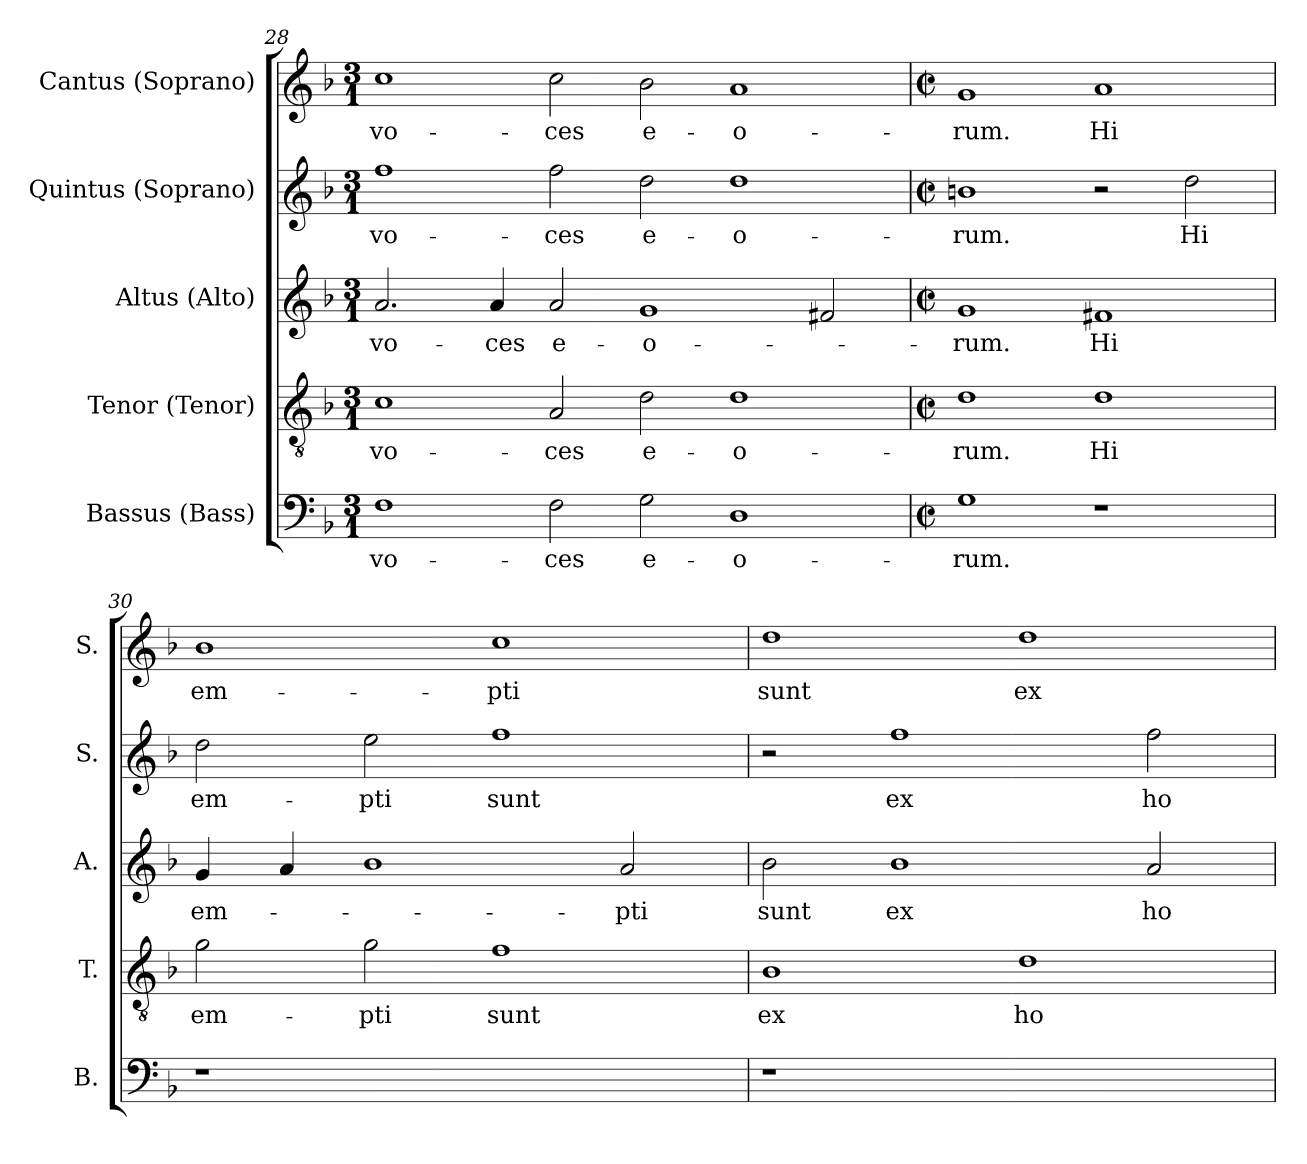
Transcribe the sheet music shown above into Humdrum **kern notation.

**kern	**text	**kern	**text	**kern	**text	**kern	**text	**kern	**text
*part5	*part5	*part4	*part4	*part3	*part3	*part2	*part2	*part1	*part1
*staff5	*staff5	*staff4	*staff4	*staff3	*staff3	*staff2	*staff2	*staff1	*staff1
*I"Bassus (Bass)	*	*I"Tenor (Tenor)	*	*I"Altus (Alto)	*	*I"Quintus (Soprano)	*	*I"Cantus (Soprano)	*
*I'B.	*	*I'T.	*	*I'A.	*	*I'S.	*	*I'S.	*
*clefF4	*	*clefGv2	*	*clefG2	*	*clefG2	*	*clefG2	*
*	*	*ITrd7c12	*	*	*	*	*	*	*
*k[b-]	*	*k[b-]	*	*k[b-]	*	*k[b-]	*	*k[b-]	*
*F:	*	*F:	*	*F:	*	*F:	*	*F:	*
*M3/1	*	*M3/1	*	*M3/1	*	*M3/1	*	*M3/1	*
=28	=28	=28	=28	=28	=28	=28	=28	=28	=28
!	!LO:LY:b:color=#000000	!	!	!	!	!	!	!	!
!	!	!	!LO:LY:b:color=#000000	!	!	!	!	!	!
!	!	!	!	!	!LO:LY:b:color=#000000	!	!	!	!
!	!	!	!	!	!	!	!LO:LY:b:color=#000000	!	!
!	!	!	!	!	!	!	!	!	!LO:LY:b:color=#000000
1Fi	vo-	1Ci	vo-	2.ai/	vo-	1ffi	vo-	1cci	vo-
!	!	!	!	!	!LO:LY:b:color=#000000	!	!	!	!
.	.	.	.	4ai/	-ces	.	.	.	.
!	!LO:LY:b:color=#000000	!	!	!	!	!	!	!	!
!	!	!	!LO:LY:b:color=#000000	!	!	!	!	!	!
!	!	!	!	!	!LO:LY:b:color=#000000	!	!	!	!
!	!	!	!	!	!	!	!LO:LY:b:color=#000000	!	!
!	!	!	!	!	!	!	!	!	!LO:LY:b:color=#000000
2Fi\	-ces	2AAi/	-ces	2ai/	e-	2ffi\	-ces	2cci\	-ces
!	!LO:LY:b:color=#000000	!	!	!	!	!	!	!	!
!	!	!	!LO:LY:b:color=#000000	!	!	!	!	!	!
!	!	!	!	!	!LO:LY:b:color=#000000	!	!	!	!
!	!	!	!	!	!	!	!LO:LY:b:color=#000000	!	!
!	!	!	!	!	!	!	!	!	!LO:LY:b:color=#000000
2Gi\	e-	2Di\	e-	1gi	-o-	2ddi\	e-	2b-i\	e-
!	!LO:LY:b:color=#000000	!	!	!	!	!	!	!	!
!	!	!	!LO:LY:b:color=#000000	!	!	!	!	!	!
!	!	!	!	!	!	!	!LO:LY:b:color=#000000	!	!
!	!	!	!	!	!	!	!	!	!LO:LY:b:color=#000000
1Di	-o-	1Di	-o-	.	.	1ddi	-o-	1ai	-o-
.	.	.	.	2f#Xi/	.	.	.	.	.
!!LO:LB:g=z
=29	=29	=29	=29	=29	=29	=29	=29	=29	=29
*M2/2	*	*M2/2	*	*M2/2	*	*M2/2	*	*M2/2	*
*met(c|)	*	*met(c|)	*	*met(c|)	*	*met(c|)	*	*met(c|)	*
!	!LO:LY:b:color=#000000	!	!	!	!	!	!	!	!
!	!	!	!LO:LY:b:color=#000000	!	!	!	!	!	!
!	!	!	!	!	!LO:LY:b:color=#000000	!	!	!	!
!	!	!	!	!	!	!	!LO:LY:b:color=#000000	!	!
!	!	!	!	!	!	!	!	!	!LO:LY:b:color=#000000
1Gi	-rum.	1Di	-rum.	1gi	-rum.	1bni	-rum.	1gi	-rum.
!	!	!	!LO:LY:b:color=#000000	!	!	!	!	!	!
!	!	!	!	!	!LO:LY:b:color=#000000	!	!	!	!
!	!	!	!	!	!	!	!	!	!LO:LY:b:color=#000000
1r	.	1Di	Hi	1f#Xi	Hi	2r	.	1ai	Hi
!	!	!	!	!	!	!	!LO:LY:b:color=#000000	!	!
.	.	.	.	.	.	2ddi\	Hi	.	.
=30	=30	=30	=30	=30	=30	=30	=30	=30	=30
!LO:N:vis=1	!	!	!	!	!	!	!	!	!
!	!	!	!LO:LY:b:color=#000000	!	!	!	!	!	!
!	!	!	!	!	!LO:LY:b:color=#000000	!	!	!	!
!	!	!	!	!	!	!	!LO:LY:b:color=#000000	!	!
!	!	!	!	!	!	!	!	!	!LO:LY:b:color=#000000
1r	.	2Gi\	em-	4gi/	em-	2ddi\	em-	1b-i	em-
.	.	.	.	4ai/	.	.	.	.	.
!	!	!	!LO:LY:b:color=#000000	!	!	!	!	!	!
!	!	!	!	!	!	!	!LO:LY:b:color=#000000	!	!
.	.	2Gi\	-pti	1b-i	.	2eei\	-pti	.	.
!	!	!	!LO:LY:b:color=#000000	!	!	!	!	!	!
!	!	!	!	!	!	!	!LO:LY:b:color=#000000	!	!
!	!	!	!	!	!	!	!	!	!LO:LY:b:color=#000000
1ryy	.	1Fi	sunt	.	.	1ffi	sunt	1cci	-pti
!	!	!	!	!	!LO:LY:b:color=#000000	!	!	!	!
.	.	.	.	2ai/	-pti	.	.	.	.
=31	=31	=31	=31	=31	=31	=31	=31	=31	=31
!LO:N:vis=1	!	!	!	!	!	!	!	!	!
!	!	!	!LO:LY:b:color=#000000	!	!	!	!	!	!
!	!	!	!	!	!LO:LY:b:color=#000000	!	!	!	!
!	!	!	!	!	!	!	!	!	!LO:LY:b:color=#000000
1r	.	1BB-i	ex	2b-i\	sunt	2r	.	1ddi	sunt
!	!	!	!	!	!LO:LY:b:color=#000000	!	!	!	!
!	!	!	!	!	!	!	!LO:LY:b:color=#000000	!	!
.	.	.	.	1b-i	ex	1ffi	ex	.	.
!	!	!	!LO:LY:b:color=#000000	!	!	!	!	!	!
!	!	!	!	!	!	!	!	!	!LO:LY:b:color=#000000
1ryy	.	1Di	ho-	.	.	.	.	1ddi	ex
!	!	!	!	!	!LO:LY:b:color=#000000	!	!	!	!
!	!	!	!	!	!	!	!LO:LY:b:color=#000000	!	!
.	.	.	.	2ai/	ho-	2ffi\	ho-	.	.
=	=	=	=	=	=	=	=	=	=
*-	*-	*-	*-	*-	*-	*-	*-	*-	*-
